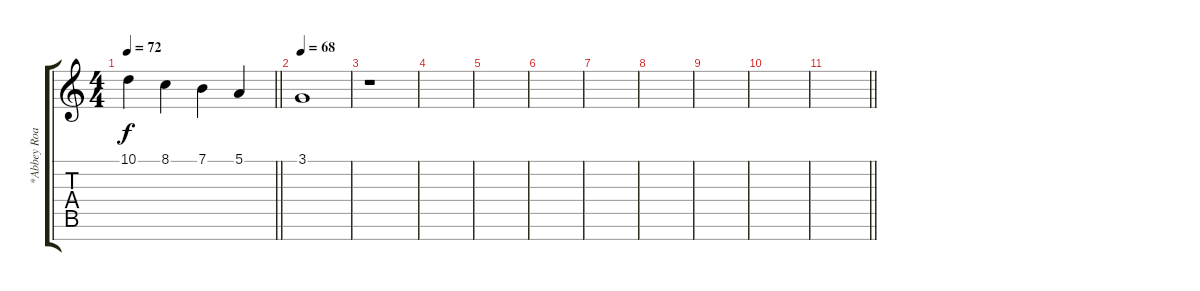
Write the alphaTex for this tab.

\track ("*Abbey Road Orchestra* Brass I" "*Abbey Roa") {instrument trombone}
\staff {score tabs}
\tuning (E4 B3 G3 D3 A2 E2 B1) {hide}
\ts (4 4)
\tempo 72
\clef g2
\barLineRight lightlight
\ks c
10.1.4{dy f} 8.1.4 7.1.4 5.1.4 |
\tempo 68
3.1.1{volume 0} |
r.1 |
|
|
|
|
|
|
|
\barLineRight lightlight
